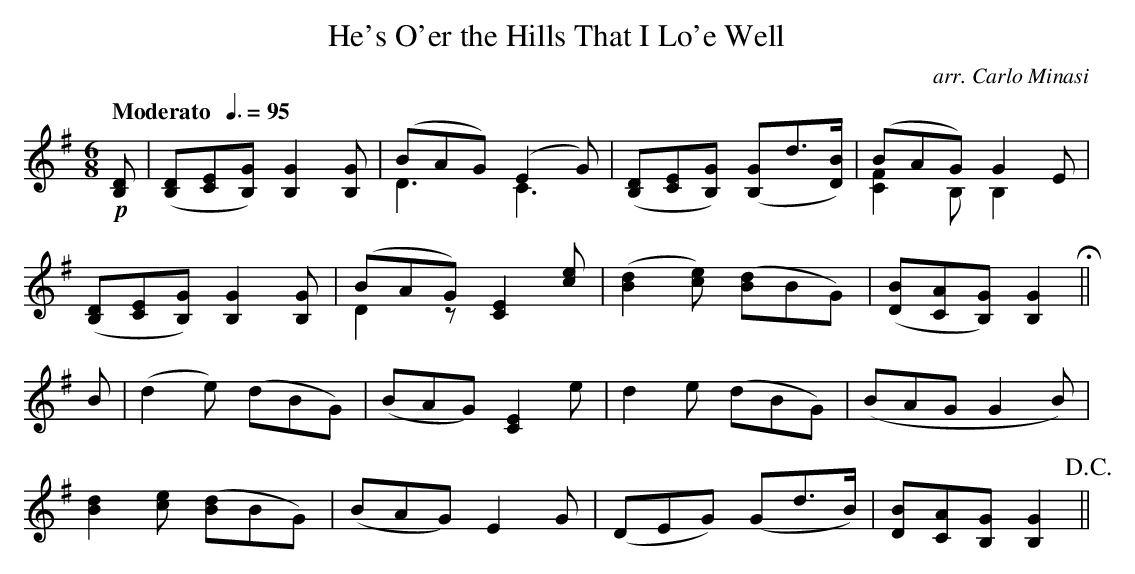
X:1
T:He's O'er the Hills That I Lo'e Well
C:arr. Carlo Minasi
M:6/8
L:1/8
Q:"Moderato  "3/8=95
K:G major
!p![DB,]|([DB,][EC][GB,]) [G2B,2] [GB,]|(BAG) (E2 G) &D3C3|\
([DB,][EC][GB,]) ([GB,]d>[BD])|(BAG) G2 E &[F2C2] B, B,2 x|
([DB,][EC][GB,]) [G2B,2] [GB,]|(BAG) [E2C2] [ec] &D2 z x3|\
([d2B2] [ec]) ([dB]BG)|([BD][AC][GB,]) [G2B,2] H||
B| (d2 e) (dBG)|(BAG) [E2C2] e|d2 e (dBG)| (BAG G2 B)|
[d2B2] [ec] ([dB]BG)|(BAG) E2 G|\
(DEG) (Gd>B)|[BD][AC][GB,] [G2B,2] !D.C.!||
